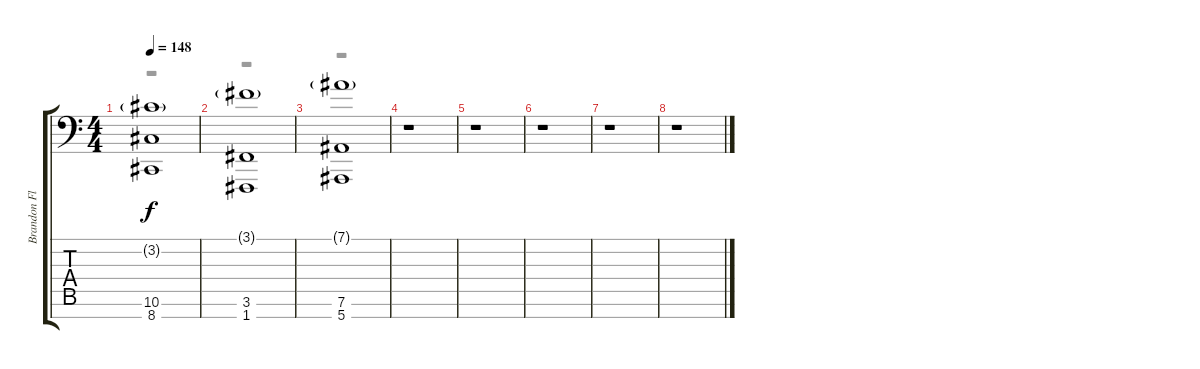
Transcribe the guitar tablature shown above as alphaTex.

\track ("Brandon Flowers - Synthesizer 1" "Brandon Fl") {instrument lead2sawtooth}
\staff {score tabs}
\tuning (Eb4 Bb3 Gb3 Db3 Ab2 Eb2 F1) {hide}
\voice
\ts (4 4)
\tempo 148
\clef f4
\ks c
(3.2{g} 10.6 8.7).1{dy f} |
(3.1{g} 3.6 1.7).1 |
(7.1{g} 7.6 5.7).1 |
r.1 |
r.1 |
r.1 |
r.1 |
r.1
\voice
\clef f4
\ottava regular
\simile none
\ks c
r.1{dy f} |
r.1 |
r.1 |
r.1 |
r.1 |
r.1 |
r.1 |
r.1
